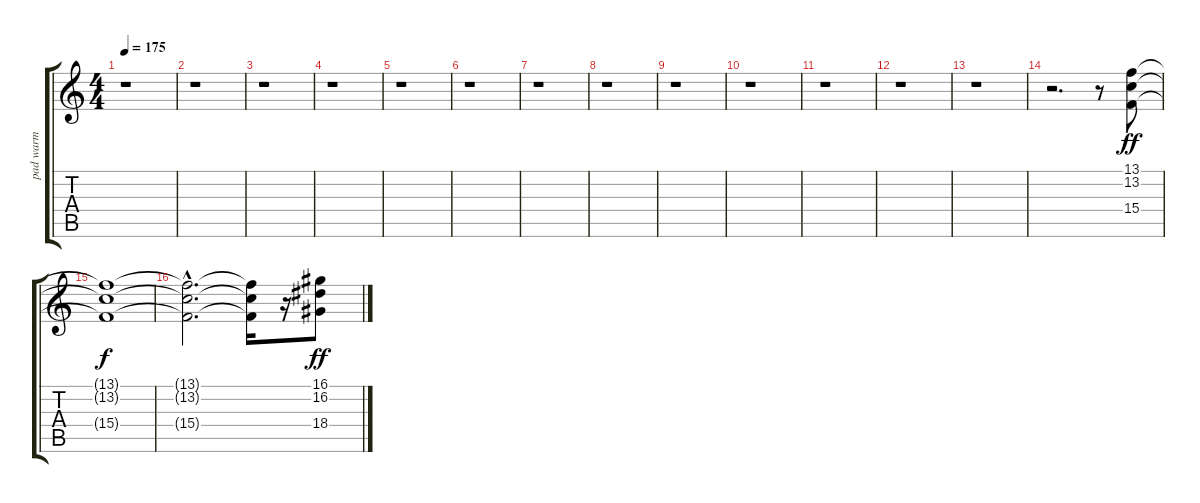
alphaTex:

\track ("pad warm" "pad warm") {instrument pad2warm}
\staff {score tabs}
\tuning (E4 B3 G3 D3 A2 E2) {hide}
\ts (4 4)
\tempo 175
\clef g2
\ks c
r.1{dy ff} |
r.1 |
r.1 |
r.1 |
r.1 |
r.1 |
r.1 |
r.1 |
r.1 |
r.1 |
r.1 |
r.1 |
r.1 |
r.2{d} r.8 (13.1 13.2 15.4).8 |
(13.1{t} 13.2{t} 15.4{t}).1{dy f} |
(13.1{hac t} 13.2{hac t} 15.4{hac t}).2{d} (13.1{t} 13.2{t} 15.4{t}).16 r.16 (16.1 16.2 18.4).8{dy ff}
